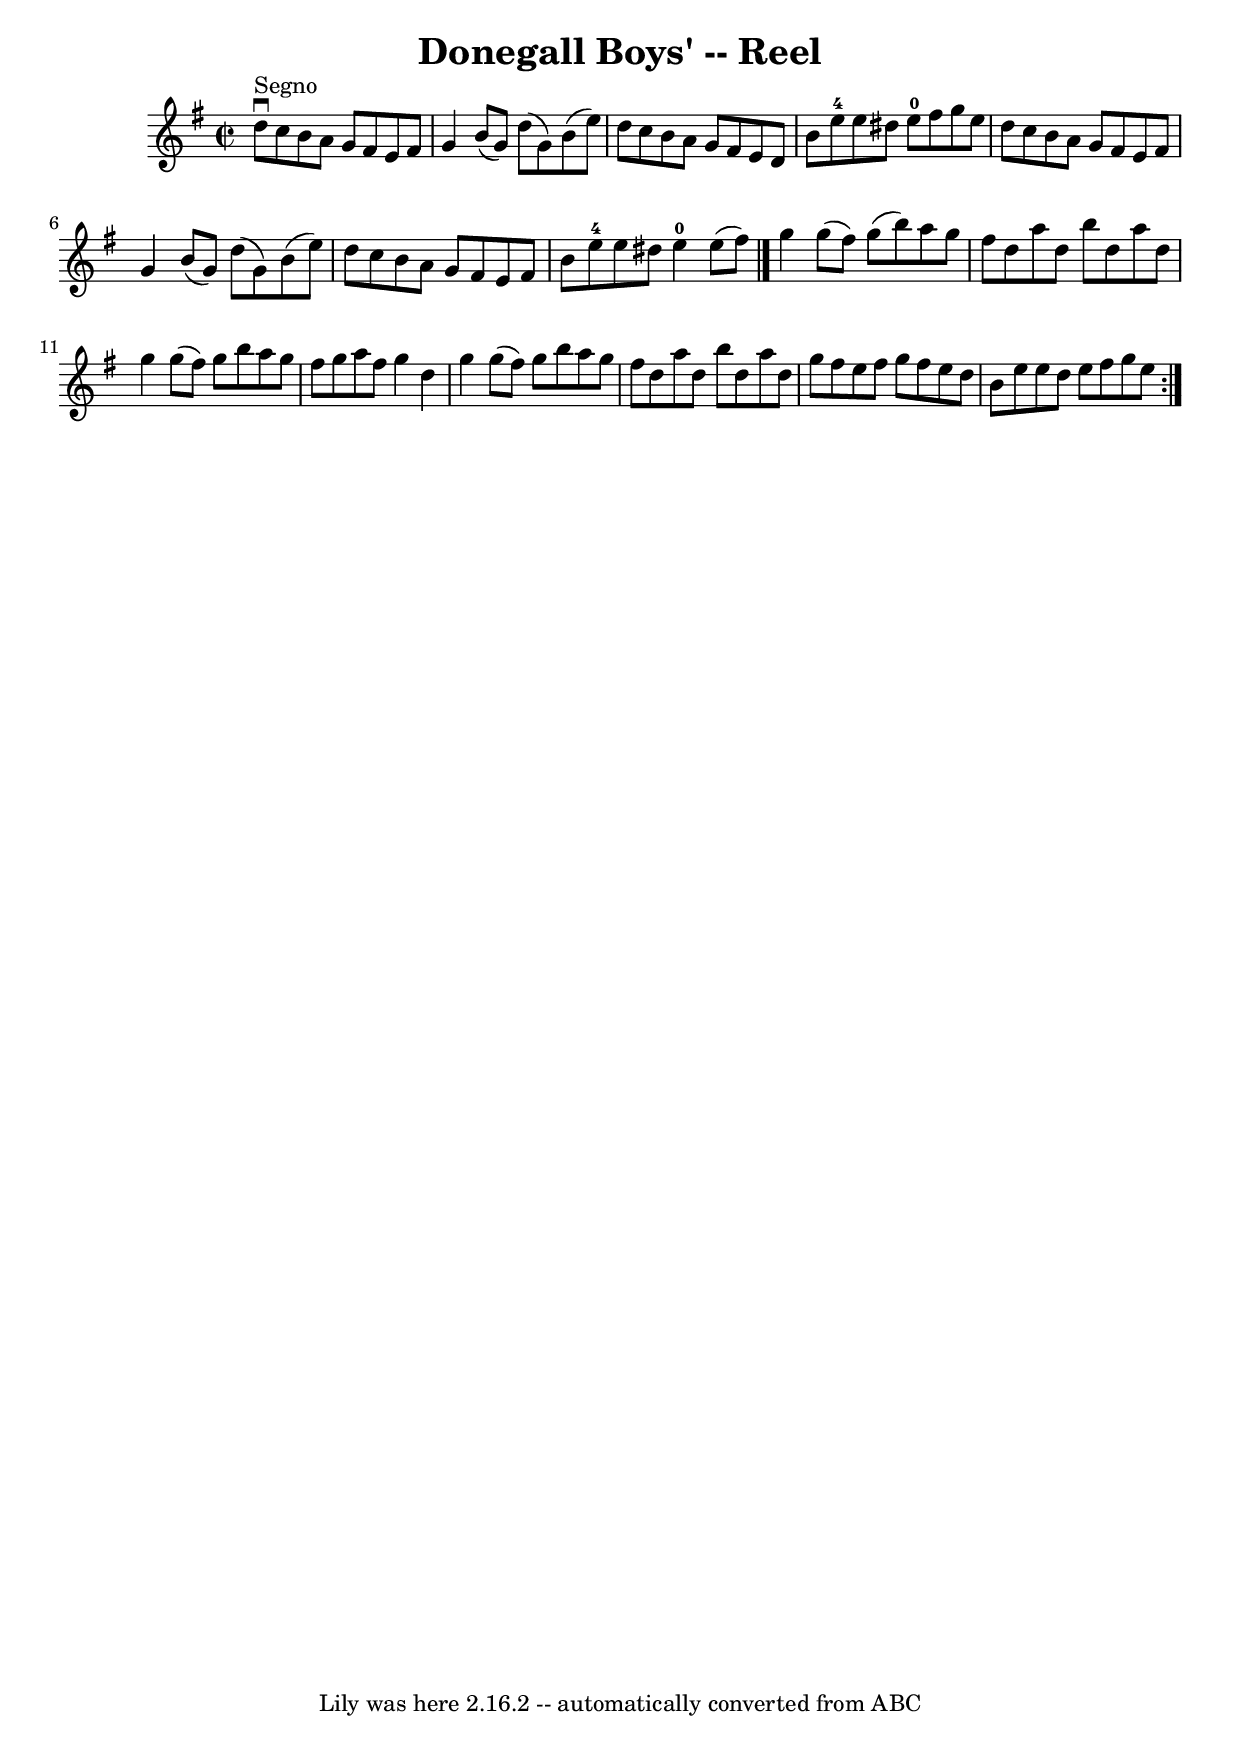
\version "2.16.2"
\include "Mammoth.ily"
\header {
  %% book = "Ryan's Mammoth Collection"
 crossRefNumber = "1"
 footnotes = "\\\\195"
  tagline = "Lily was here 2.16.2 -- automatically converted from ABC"
  title = "Donegall Boys' -- Reel"

}
voicedefault =  {


  \override Staff.TimeSignature #'style = #'C
  \time 2/2 
  \key g \major   \bar " |." d''8^"Segno"^\downbow c''8 b'8 a'8 g'8 fis'8 e'8 fis'8     |
 g'4 b'8 (g'8) d''8 (g'8) b'8 (e''8)    |
 d''8 c''8 b'8 a'8 g'8 fis'8 e'8 d'8     |
 b'8 e''8-4 e''8 dis''8 e''8-0 fis''8 g''8 e''8     |
 d''8 c''8 b'8 a'8 g'8 fis'8 e'8 fis'8     |
 g'4 b'8 (g'8) d''8 ( g'8) b'8 (e''8)    |
 d''8 c''8 b'8 a'8 g'8 fis'8 e'8 fis'8     |
 b'8 e''8-4 e''8 dis''8 e''4-0 e''8 (fis''8) \bar "|."     
  \repeat volta 2 {
 g''4 g''8 ( fis''8) g''8 (b''8) a''8 g''8     |
 fis''8 d''8 a''8 d''8 b''8 d''8 a''8 d''8     |
 g''4 g''8 ( fis''8) g''8 b''8 a''8 g''8     |
 fis''8 g''8 a''8 fis''8 g''4 d''4     |
 g''4 g''8 (fis''8) g''8 b''8 a''8 g''8     |
 fis''8 d''8 a''8 d''8 b''8 d''8 a''8 d''8     |
 g''8 fis''8 e''8 fis''8 g''8 fis''8 e''8 d''8     |
 b'8 e''8 e''8 d''8 e''8    
 fis''8 g''8 e''8      
  }   

}

\score{
  <<

    \context Staff="default"
    {
      \voicedefault 
      
    }

  >>
  \layout {
    
  }
  \midi {
  }

}
